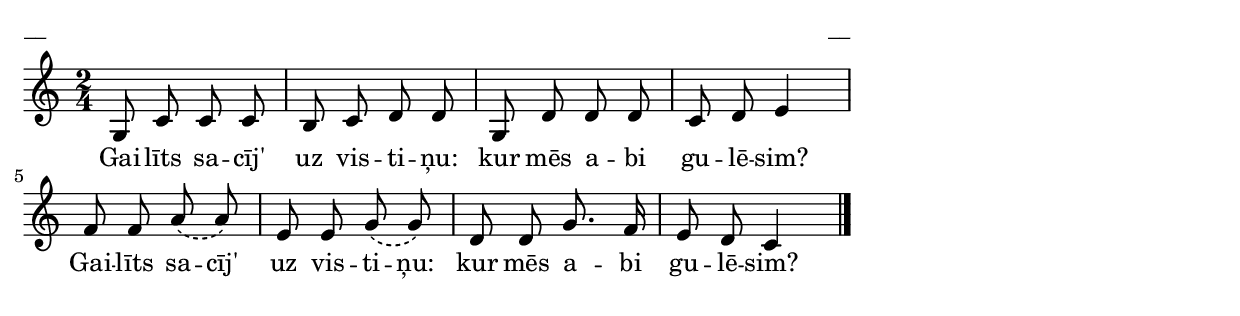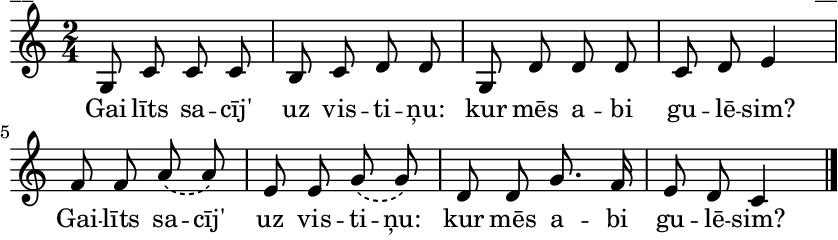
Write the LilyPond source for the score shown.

\version "2.13.18"
#(ly:set-option 'crop #t)

%\header {
%    title = "Gailīts sacīj' uz vistiņu"
%}
% F/g "Laiva", rokraksts - dzeltena_mape.pdf, p.7
\paper {
line-width = 14\cm
left-margin = 0.4\cm
between-system-padding = 0.1\cm
between-system-space = 0.1\cm
}
\layout {
indent = #0
ragged-last = ##f
}


voiceA = \relative c' {
\time 2/4
\clef "treble"
\key c \major
\time 2/4
g8 c c c | b8 c d d | g,8 d' d d | c8 d e4
\phrasingSlurDashed
f8 f a\( a\) | e8 e g\( g\) | d8 d g8. f16 | e8 d c4   
\bar "|."
} 


lyricA = \lyricmode {
Gai -- līts sa -- cīj' uz vis -- ti -- ņu:
kur mēs a -- bi gu -- lē -- sim? 
Gai -- līts sa -- cīj' uz vis -- ti -- ņu:
kur mēs a -- bi gu -- lē -- sim? 
} 



fullScore = <<
\new Staff {
<<
\new Voice = "voiceA" { \oneVoice \autoBeamOff \voiceA }
\new Lyrics \lyricsto "voiceA" \lyricA
>>
}
>>

\score {
\fullScore
\header { piece = "__" opus = "__" }
}
\markup { \with-color #(x11-color 'white) \sans \smaller "__" }
\score {
\unfoldRepeats
\fullScore
\midi {
\context { \Staff \remove "Staff_performer" }
\context { \Voice \consists "Staff_performer" }
}
}


